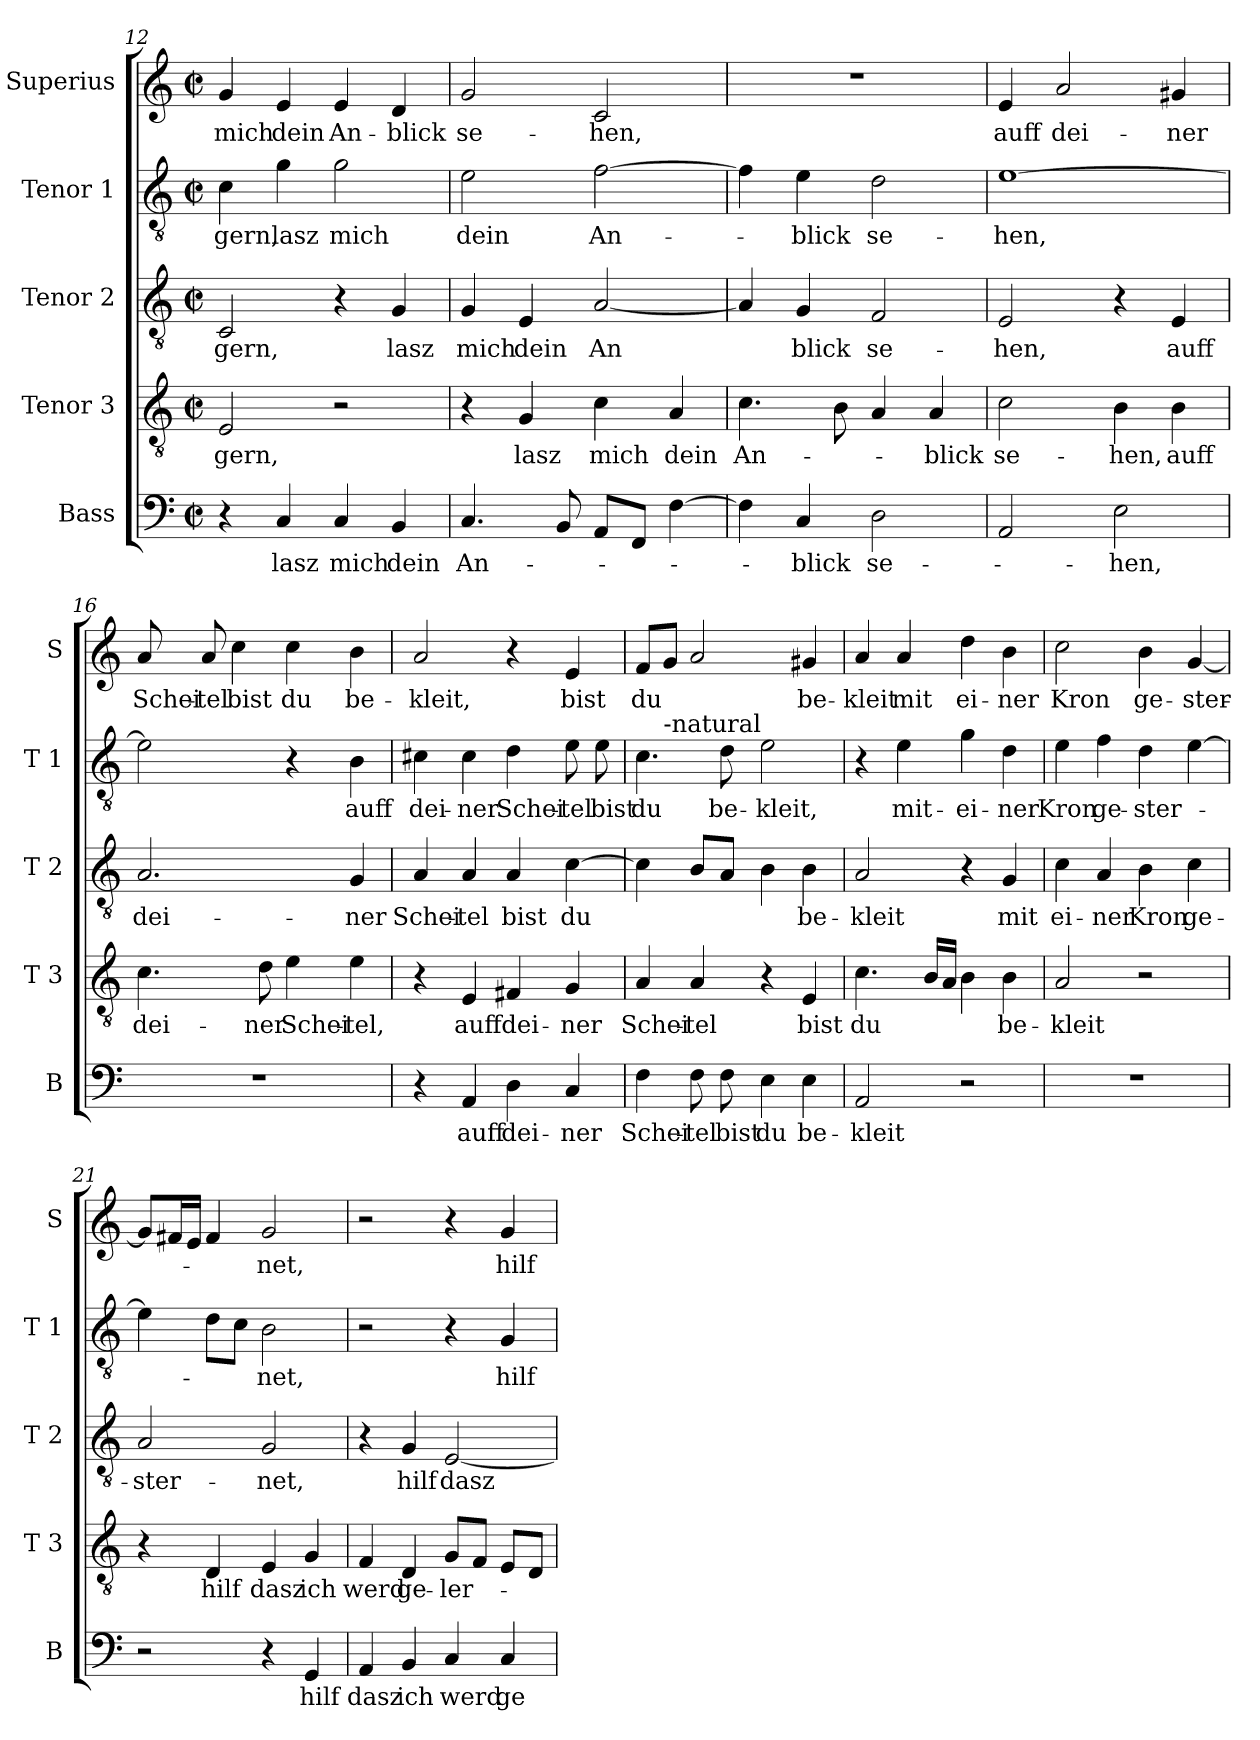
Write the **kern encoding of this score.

**kern	**text	**kern	**text	**kern	**text	**kern	**text	**kern	**text
*part5	*part5	*part4	*part4	*part3	*part3	*part2	*part2	*part1	*part1
*staff5	*staff5	*staff4	*staff4	*staff3	*staff3	*staff2	*staff2	*staff1	*staff1
*I"Bass	*	*I"Tenor 3	*	*I"Tenor 2	*	*I"Tenor 1	*	*I"Superius	*
*I'B	*	*I'T 3	*	*I'T 2	*	*I'T 1	*	*I'S	*
*clefF4	*	*clefGv2	*	*clefGv2	*	*clefGv2	*	*clefG2	*
*k[]	*	*k[]	*	*k[]	*	*k[]	*	*k[]	*
*C:	*	*C:	*	*C:	*	*C:	*	*C:	*
*M2/2	*	*M2/2	*	*M2/2	*	*M2/2	*	*M2/2	*
*met(c|)	*	*met(c|)	*	*met(c|)	*	*met(c|)	*	*met(c|)	*
=12	=12	=12	=12	=12	=12	=12	=12	=12	=12
!	!	!	!LO:LY:b	!	!LO:LY:b	!	!LO:LY:b	!	!LO:LY:b
4r	.	2E/	gern,	2C/	gern,	4c\	gern,	4g/	mich
!	!LO:LY:b	!	!	!	!	!	!LO:LY:b	!	!LO:LY:b
4C/	lasz	.	.	.	.	4g\	lasz	4e/	dein
!	!LO:LY:b	!	!	!	!	!	!LO:LY:b	!	!LO:LY:b
4C/	mich	2r	.	4r	.	2g\	mich	4e/	An-
!	!LO:LY:b	!	!	!	!LO:LY:b	!	!	!	!LO:LY:b
4BB/	dein	.	.	4G/	lasz	.	.	4d/	-blick
=13	=13	=13	=13	=13	=13	=13	=13	=13	=13
!	!LO:LY:b	!	!	!	!LO:LY:b	!	!LO:LY:b	!	!LO:LY:b
4.C/	An-	4r	.	4G/	mich	2e\	dein	2g/	se-
!	!	!	!LO:LY:b	!	!LO:LY:b	!	!	!	!
.	.	4G/	lasz	4E/	dein	.	.	.	.
8BB/	.	.	.	.	.	.	.	.	.
!	!	!	!LO:LY:b	!	!LO:LY:b	!	!LO:LY:b	!	!LO:LY:b
8AA/L	.	4c\	mich	[2A/	An	[2f\	An-	2c/	-hen,
8FF/J	.	.	.	.	.	.	.	.	.
!	!	!	!LO:LY:b	!	!	!	!	!	!
[4F\	.	4A/	dein	.	.	.	.	.	.
=14	=14	=14	=14	=14	=14	=14	=14	=14	=14
!	!	!	!LO:LY:b	!	!	!	!	!	!
4F\]	.	4.c\	An-	4A/]	.	4f\]	.	1r	.
!	!LO:LY:b	!	!	!	!LO:LY:b	!	!LO:LY:b	!	!
4C/	-blick	.	.	4G/	blick	4e\	-blick	.	.
.	.	8B\	.	.	.	.	.	.	.
!	!LO:LY:b	!	!	!	!LO:LY:b	!	!LO:LY:b	!	!
2D\	se-	4A/	.	2F/	se-	2d\	se-	.	.
!	!	!	!LO:LY:b	!	!	!	!	!	!
.	.	4A/	-blick	.	.	.	.	.	.
=15	=15	=15	=15	=15	=15	=15	=15	=15	=15
!	!	!	!LO:LY:b	!	!LO:LY:b	!	!LO:LY:b	!	!LO:LY:b
2AA/	.	2c\	se-	2E/	-hen,	[1e	-hen,	4e/	auff
!	!	!	!	!	!	!	!	!	!LO:LY:b
.	.	.	.	.	.	.	.	2a/	dei-
!	!LO:LY:b	!	!LO:LY:b	!	!	!	!	!	!
2E\	-hen,	4B\	-hen,	4r	.	.	.	.	.
!	!	!	!LO:LY:b	!	!LO:LY:b	!	!	!	!LO:LY:b
.	.	4B\	auff	4E/	auff	.	.	4g#X/	-ner
!!LO:LB:g=z
=16	=16	=16	=16	=16	=16	=16	=16	=16	=16
!	!	!	!LO:LY:b	!	!LO:LY:b	!	!	!	!LO:LY:b
1r	.	4.c\	dei-	2.A/	dei-	2e\]	.	8a/	Schei-
!	!	!	!	!	!	!	!	!	!LO:LY:b
.	.	.	.	.	.	.	.	8a/	-tel
!	!	!	!	!	!	!	!	!	!LO:LY:b
.	.	.	.	.	.	.	.	4cc\	bist
!	!	!	!LO:LY:b	!	!	!	!	!	!
.	.	8d\	-ner	.	.	.	.	.	.
!	!	!	!LO:LY:b	!	!	!	!	!	!LO:LY:b
.	.	4e\	Schei-	.	.	4r	.	4cc\	du
!	!	!	!LO:LY:b	!	!LO:LY:b	!	!LO:LY:b	!	!LO:LY:b
.	.	4e\	-tel,	4G/	-ner	4B\	auff	4b\	be-
=17	=17	=17	=17	=17	=17	=17	=17	=17	=17
!	!	!	!	!	!LO:LY:b	!	!LO:LY:b	!	!LO:LY:b
4r	.	4r	.	4A/	Schei-	4c#X\	dei-	2a/	-kleit,
!	!LO:LY:b	!	!LO:LY:b	!	!LO:LY:b	!	!LO:LY:b	!	!
4AA/	auff	4E/	auff	4A/	-tel	4c#\	-ner	.	.
!	!LO:LY:b	!	!LO:LY:b	!	!LO:LY:b	!	!LO:LY:b	!	!
4D\	dei-	4F#X/	dei-	4A/	bist	4d\	Schei-	4r	.
!	!LO:LY:b	!	!LO:LY:b	!	!LO:LY:b	!	!LO:LY:b	!	!LO:LY:b
4C/	-ner	4G/	-ner	[4c\	du	8e\	-tel	4e/	bist
!	!	!	!	!	!	!	!LO:LY:b	!	!
.	.	.	.	.	.	8e\	bist	.	.
=18	=18	=18	=18	=18	=18	=18	=18	=18	=18
!	!LO:LY:b	!	!LO:LY:b	!	!	!	!LO:LY:b	!	!LO:LY:b
*	*	*	*	*	*	*^	*	*	*
4F\	Schei-	4A/	Schei-	4c\]	.	4.c\	8ryy	du	8f/L	du
!	!	!	!	!	!	!	!LO:TX:a:t=-natural	!	!	!
.	.	.	.	.	.	.	2..ryy	.	8g/J	.
!	!LO:LY:b	!	!LO:LY:b	!	!	!	!	!	!	!
8F\	-tel	4A/	-tel	8B/L	.	.	.	.	2a/	.
!	!LO:LY:b	!	!	!	!	!	!	!LO:LY:b	!	!
8F\	bist	.	.	8A/J	.	8d\	.	be-	.	.
!	!LO:LY:b	!	!	!	!	!	!	!LO:LY:b	!	!
4E\	du	4r	.	4B\	.	2e\	.	-kleit,	.	.
!	!LO:LY:b	!	!LO:LY:b	!	!LO:LY:b	!	!	!	!	!LO:LY:b
4E\	be-	4E/	bist	4B\	be-	.	.	.	4g#X/	be-
=19	=19	=19	=19	=19	=19	=19	=19	=19	=19	=19
!	!LO:LY:b	!	!LO:LY:b	!	!LO:LY:b	!	!	!	!	!LO:LY:b
*	*	*	*	*	*	*v	*v	*	*	*
2AA/	-kleit	4.c\	du	2A/	-kleit	4r	.	4a/	-kleit
!	!	!	!	!	!	!	!LO:LY:b	!	!LO:LY:b
.	.	.	.	.	.	4e\	mit-	4a/	mit
.	.	16B/LL	.	.	.	.	.	.	.
.	.	16A/JJ	.	.	.	.	.	.	.
!	!	!	!	!	!	!	!LO:LY:b	!	!LO:LY:b
2r	.	4B\	.	4r	.	4g\	-ei-	4dd\	ei-
!	!	!	!LO:LY:b	!	!LO:LY:b	!	!LO:LY:b	!	!LO:LY:b
.	.	4B\	be-	4G/	mit	4d\	-ner	4b\	-ner
=20	=20	=20	=20	=20	=20	=20	=20	=20	=20
!	!	!	!LO:LY:b	!	!LO:LY:b	!	!LO:LY:b	!	!LO:LY:b
1r	.	2A/	-kleit	4c\	ei-	4e\	Kron	2cc\	Kron
!	!	!	!	!	!LO:LY:b	!	!LO:LY:b	!	!
.	.	.	.	4A/	-ner	4f\	ge-	.	.
!	!	!	!	!	!LO:LY:b	!	!LO:LY:b	!	!LO:LY:b
.	.	2r	.	4B\	Kron	4d\	-ster-	4b\	ge-
!	!	!	!	!	!LO:LY:b	!	!	!	!LO:LY:b
.	.	.	.	4c\	ge-	[4e\	.	[4g/	-ster-
!!LO:LB:g=z
=21	=21	=21	=21	=21	=21	=21	=21	=21	=21
!	!	!	!	!	!LO:LY:b	!	!	!	!
2r	.	4r	.	2A/	-ster-	4e\]	.	8g/L]	.
.	.	.	.	.	.	.	.	16f#X/L	.
.	.	.	.	.	.	.	.	16e/JJ	.
!	!	!	!LO:LY:b	!	!	!	!	!	!
.	.	4D/	hilf	.	.	8d\L	.	4f#/	.
.	.	.	.	.	.	8c\J	.	.	.
!	!	!	!LO:LY:b	!	!LO:LY:b	!	!LO:LY:b	!	!LO:LY:b
4r	.	4E/	dasz	2G/	-net,	2B\	-net,	2g/	-net,
!	!LO:LY:b	!	!LO:LY:b	!	!	!	!	!	!
4GG/	hilf	4G/	ich	.	.	.	.	.	.
=22	=22	=22	=22	=22	=22	=22	=22	=22	=22
!	!LO:LY:b	!	!LO:LY:b	!	!	!	!	!	!
4AA/	dasz	4F/	werd	4r	.	2r	.	2r	.
!	!LO:LY:b	!	!LO:LY:b	!	!LO:LY:b	!	!	!	!
4BB/	ich	4D/	ge-	4G/	hilf	.	.	.	.
!	!LO:LY:b	!	!LO:LY:b	!	!LO:LY:b	!	!	!	!
4C/	werd	8G/L	-ler-	[2E/	dasz	4r	.	4r	.
.	.	8F/J	.	.	.	.	.	.	.
!	!LO:LY:b	!	!	!	!	!	!LO:LY:b	!	!LO:LY:b
4C/	ge-	8E/L	.	.	.	4G/	hilf	4g/	hilf
.	.	8D/J	.	.	.	.	.	.	.
=	=	=	=	=	=	=	=	=	=
*-	*-	*-	*-	*-	*-	*-	*-	*-	*-
